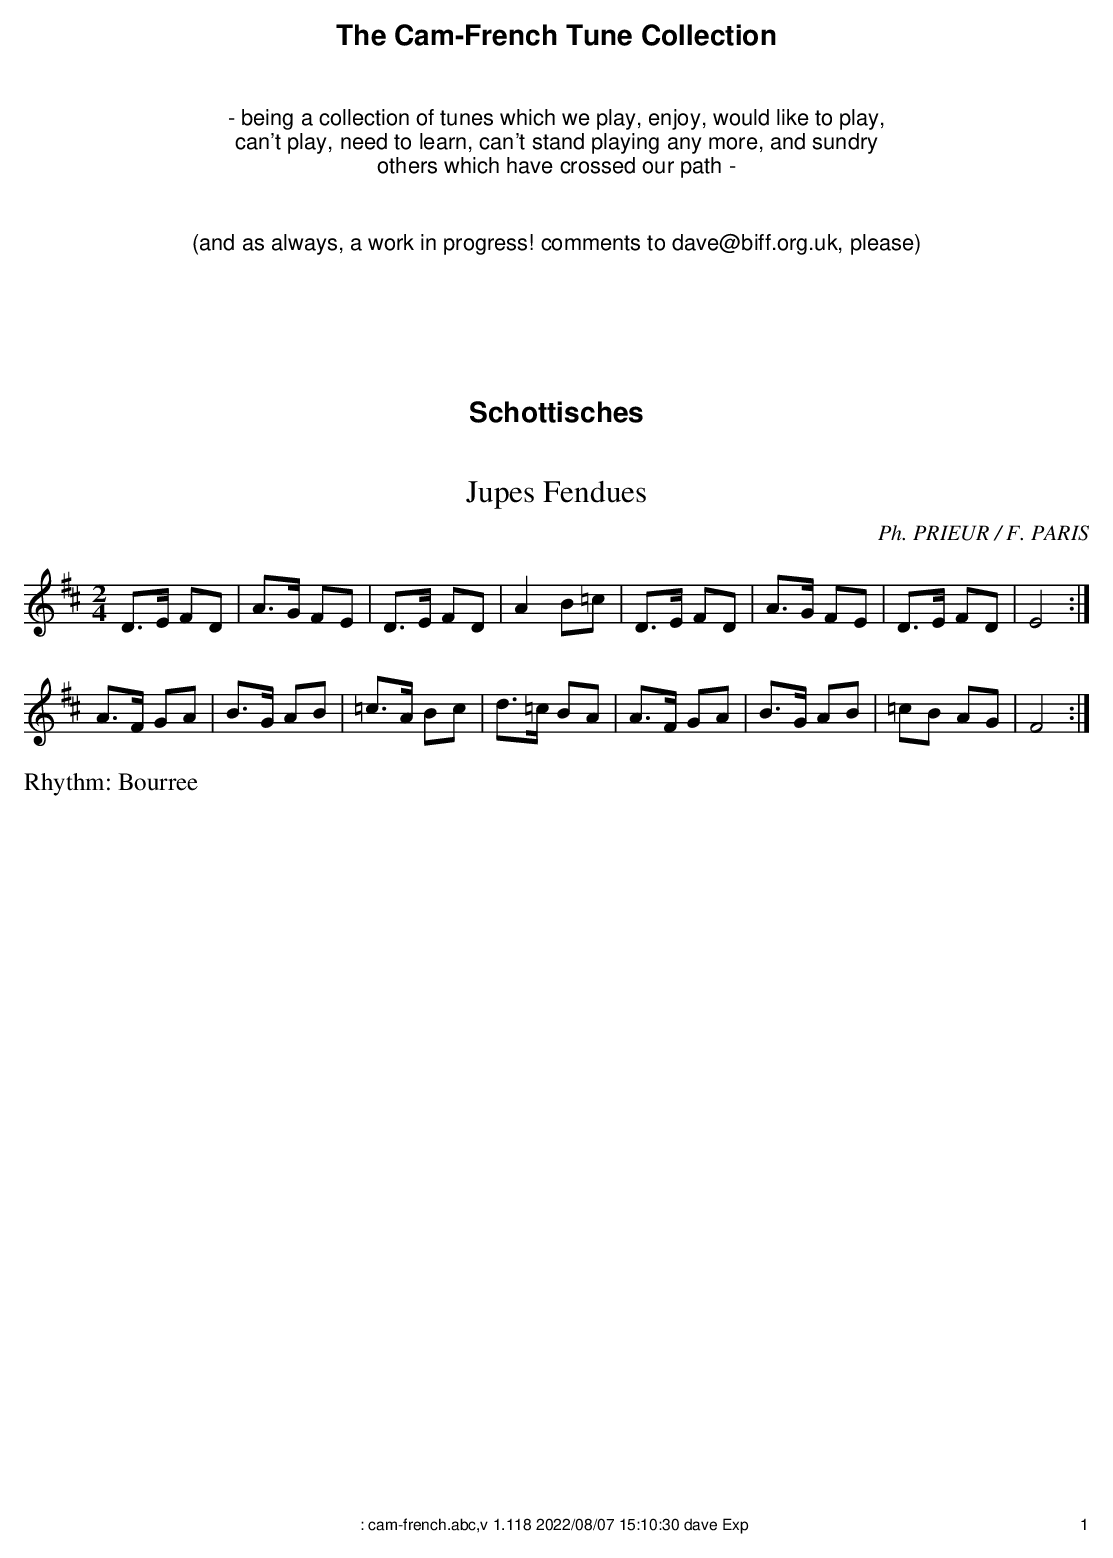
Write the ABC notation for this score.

X:1
T:Jupes Fendues
C:Ph. PRIEUR / F. PARIS
M:2/4
L:1/8
K:D
D>E FD|A>G FE|D>E FD|A2 B=c| \
D>E FD|A>G FE|D>E FD|E4:|
A>F GA|B>G AB|=c>A Bc|d>=c BA| \
A>F GA|B>G AB|=cB AG|F4:|
